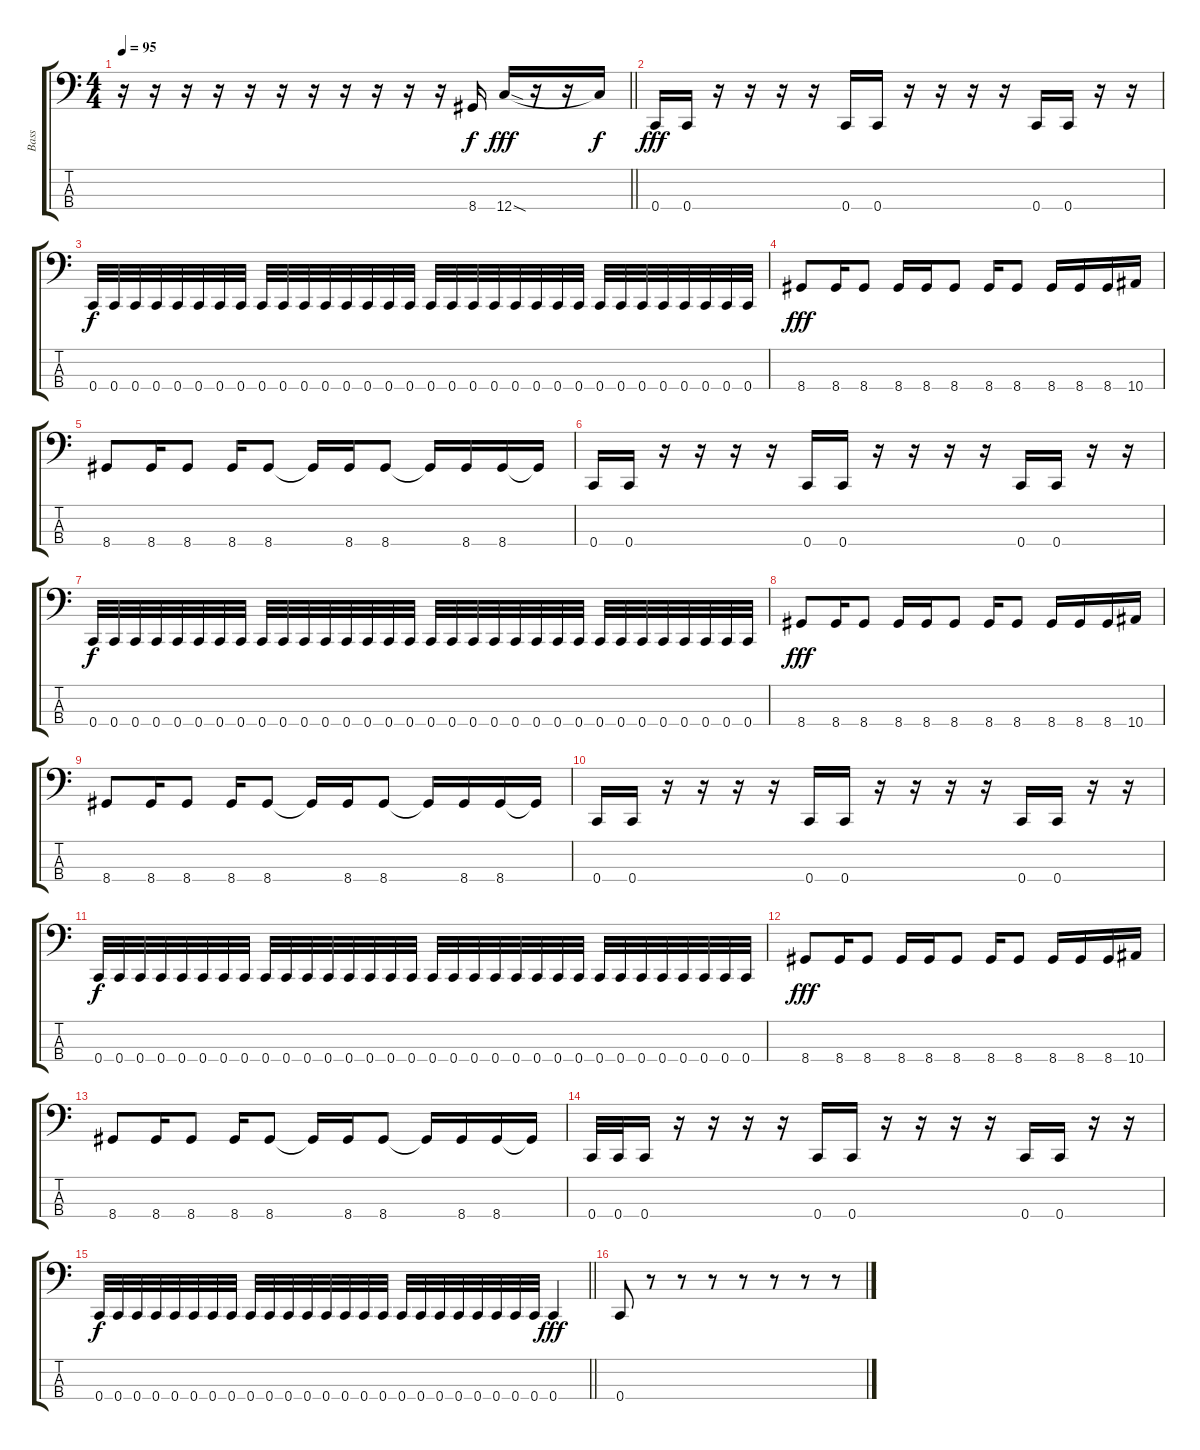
\track ("Bass" "Bass") {instrument electricbasspick}
\staff {score tabs}
\tuning (F2 C2 G1 C1) {hide}
\ts (4 4)
\tempo 95
\clef f4
\barLineRight lightlight
\ks c
r.16{dy fff} r.16 r.16 r.16 r.16 r.16 r.16 r.16 r.16 r.16 r.16 8.4{t}.16{dy f} 12.4{sod}.16{dy fff} r.16 r.16 12.4{t}.16{dy f} |
\section ("" "")
0.4.16{dy fff} 0.4.16 r.16 r.16 r.16 r.16 0.4.16 0.4.16 r.16 r.16 r.16 r.16 0.4.16 0.4.16 r.16 r.16 |
0.4.32{dy f} 0.4.32 0.4.32 0.4.32 0.4.32 0.4.32 0.4.32 0.4.32 0.4.32 0.4.32 0.4.32 0.4.32 0.4.32 0.4.32 0.4.32 0.4.32 0.4.32 0.4.32 0.4.32 0.4.32 0.4.32 0.4.32 0.4.32 0.4.32 0.4.32 0.4.32 0.4.32 0.4.32 0.4.32 0.4.32 0.4.32 0.4.32 |
8.4.8{dy fff} 8.4.16 8.4.8 8.4.16 8.4.16 8.4.8 8.4.16 8.4.8 8.4.16 8.4.16 8.4.16 10.4.16 |
8.4.8 8.4.16 8.4.8 8.4.16 8.4.8 8.4{t}.16 8.4.16 8.4.8 8.4{t}.16 8.4.16 8.4.16 8.4{t}.16 |
0.4.16 0.4.16 r.16 r.16 r.16 r.16 0.4.16 0.4.16 r.16 r.16 r.16 r.16 0.4.16 0.4.16 r.16 r.16 |
0.4.32{dy f} 0.4.32 0.4.32 0.4.32 0.4.32 0.4.32 0.4.32 0.4.32 0.4.32 0.4.32 0.4.32 0.4.32 0.4.32 0.4.32 0.4.32 0.4.32 0.4.32 0.4.32 0.4.32 0.4.32 0.4.32 0.4.32 0.4.32 0.4.32 0.4.32 0.4.32 0.4.32 0.4.32 0.4.32 0.4.32 0.4.32 0.4.32 |
8.4.8{dy fff} 8.4.16 8.4.8 8.4.16 8.4.16 8.4.8 8.4.16 8.4.8 8.4.16 8.4.16 8.4.16 10.4.16 |
8.4.8 8.4.16 8.4.8 8.4.16 8.4.8 8.4{t}.16 8.4.16 8.4.8 8.4{t}.16 8.4.16 8.4.16 8.4{t}.16 |
0.4.16 0.4.16 r.16 r.16 r.16 r.16 0.4.16 0.4.16 r.16 r.16 r.16 r.16 0.4.16 0.4.16 r.16 r.16 |
0.4.32{dy f} 0.4.32 0.4.32 0.4.32 0.4.32 0.4.32 0.4.32 0.4.32 0.4.32 0.4.32 0.4.32 0.4.32 0.4.32 0.4.32 0.4.32 0.4.32 0.4.32 0.4.32 0.4.32 0.4.32 0.4.32 0.4.32 0.4.32 0.4.32 0.4.32 0.4.32 0.4.32 0.4.32 0.4.32 0.4.32 0.4.32 0.4.32 |
8.4.8{dy fff} 8.4.16 8.4.8 8.4.16 8.4.16 8.4.8 8.4.16 8.4.8 8.4.16 8.4.16 8.4.16 10.4.16 |
8.4.8 8.4.16 8.4.8 8.4.16 8.4.8 8.4{t}.16 8.4.16 8.4.8 8.4{t}.16 8.4.16 8.4.16 8.4{t}.16 |
0.4.32 0.4.32 0.4.16 r.16 r.16 r.16 r.16 0.4.16 0.4.16 r.16 r.16 r.16 r.16 0.4.16 0.4.16 r.16 r.16 |
\barLineRight lightlight
0.4.32{dy f} 0.4.32 0.4.32 0.4.32 0.4.32 0.4.32 0.4.32 0.4.32 0.4.32 0.4.32 0.4.32 0.4.32 0.4.32 0.4.32 0.4.32 0.4.32 0.4.32 0.4.32 0.4.32 0.4.32 0.4.32 0.4.32 0.4.32 0.4.32 0.4.4{dy fff} |
\section ("" "")
0.4.8 r.8 r.8 r.8 r.8 r.8 r.8 r.8
